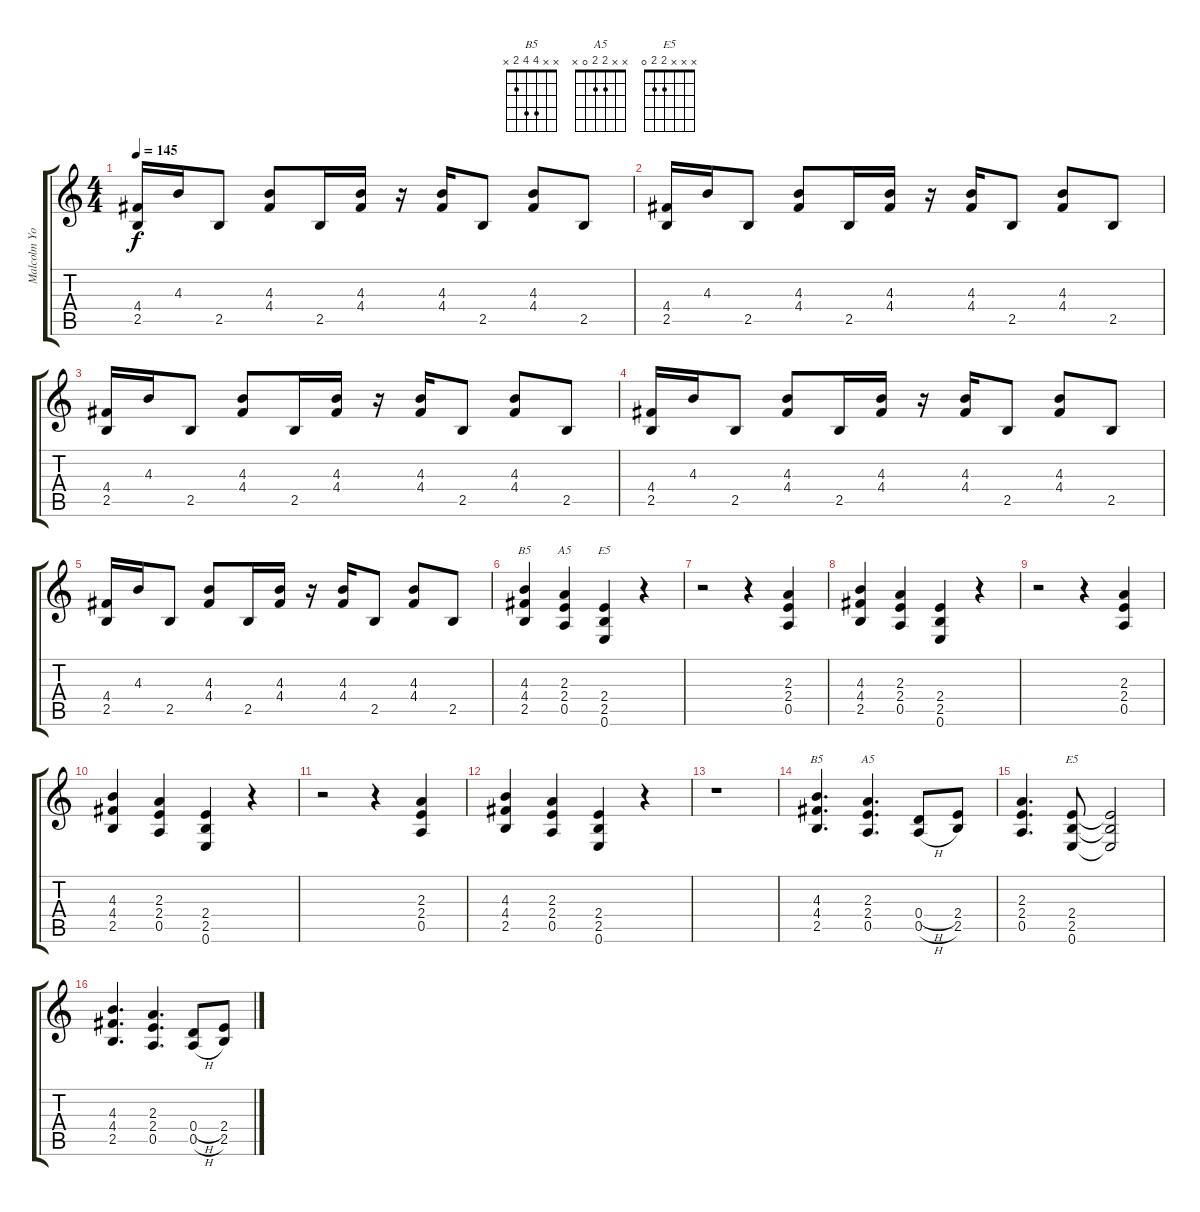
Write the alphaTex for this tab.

\track ("Malcolm Young" "Malcolm Yo") {instrument distortionguitar}
\staff {score tabs}
\tuning (E4 B3 G3 D3 A2 E2) {hide}
\chord ("B5" x x x x x x)
\chord ("A5" x x x x x x)
\chord ("E5" x x x x x x)
\chord ("B5" x x 4 4 2 x)
\chord ("A5" x x 2 2 0 x)
\chord ("E5" x x x 2 2 0)
\ts (4 4)
\tempo 145
\clef g2
\ks c
(4.4 2.5).16{dy f} 4.3.16 2.5.8 (4.3 4.4).8 2.5.16 (4.3 4.4).16 r.16 (4.3 4.4).16 2.5.8 (4.3 4.4).8 2.5.8 |
(4.4 2.5).16 4.3.16 2.5.8 (4.3 4.4).8 2.5.16 (4.3 4.4).16 r.16 (4.3 4.4).16 2.5.8 (4.3 4.4).8 2.5.8 |
(4.4 2.5).16 4.3.16 2.5.8 (4.3 4.4).8 2.5.16 (4.3 4.4).16 r.16 (4.3 4.4).16 2.5.8 (4.3 4.4).8 2.5.8 |
(4.4 2.5).16 4.3.16 2.5.8 (4.3 4.4).8 2.5.16 (4.3 4.4).16 r.16 (4.3 4.4).16 2.5.8 (4.3 4.4).8 2.5.8 |
(4.4 2.5).16 4.3.16 2.5.8 (4.3 4.4).8 2.5.16 (4.3 4.4).16 r.16 (4.3 4.4).16 2.5.8 (4.3 4.4).8 2.5.8 |
(4.3 4.4 2.5).4{ch "B5"} (2.3 2.4 0.5).4{ch "A5"} (2.4 2.5 0.6).4{ch "E5"} r.4 |
r.2 r.4 (2.3 2.4 0.5).4 |
(4.3 4.4 2.5).4 (2.3 2.4 0.5).4 (2.4 2.5 0.6).4 r.4 |
r.2 r.4 (2.3 2.4 0.5).4 |
(4.3 4.4 2.5).4 (2.3 2.4 0.5).4 (2.4 2.5 0.6).4 r.4 |
r.2 r.4 (2.3 2.4 0.5).4 |
(4.3 4.4 2.5).4 (2.3 2.4 0.5).4 (2.4 2.5 0.6).4 r.4 |
r.1 |
(4.3 4.4 2.5).4{d ch "B5"} (2.3 2.4 0.5).4{d ch "A5"} (0.4{h} 0.5{h}).8 (2.4 2.5).8 |
(2.3 2.4 0.5).4{d} (2.4 2.5 0.6).8{ch "E5"} (2.4{t} 2.5{t} 0.6{t}).2 |
(4.3 4.4 2.5).4{d} (2.3 2.4 0.5).4{d} (0.4{h} 0.5{h}).8 (2.4 2.5).8
